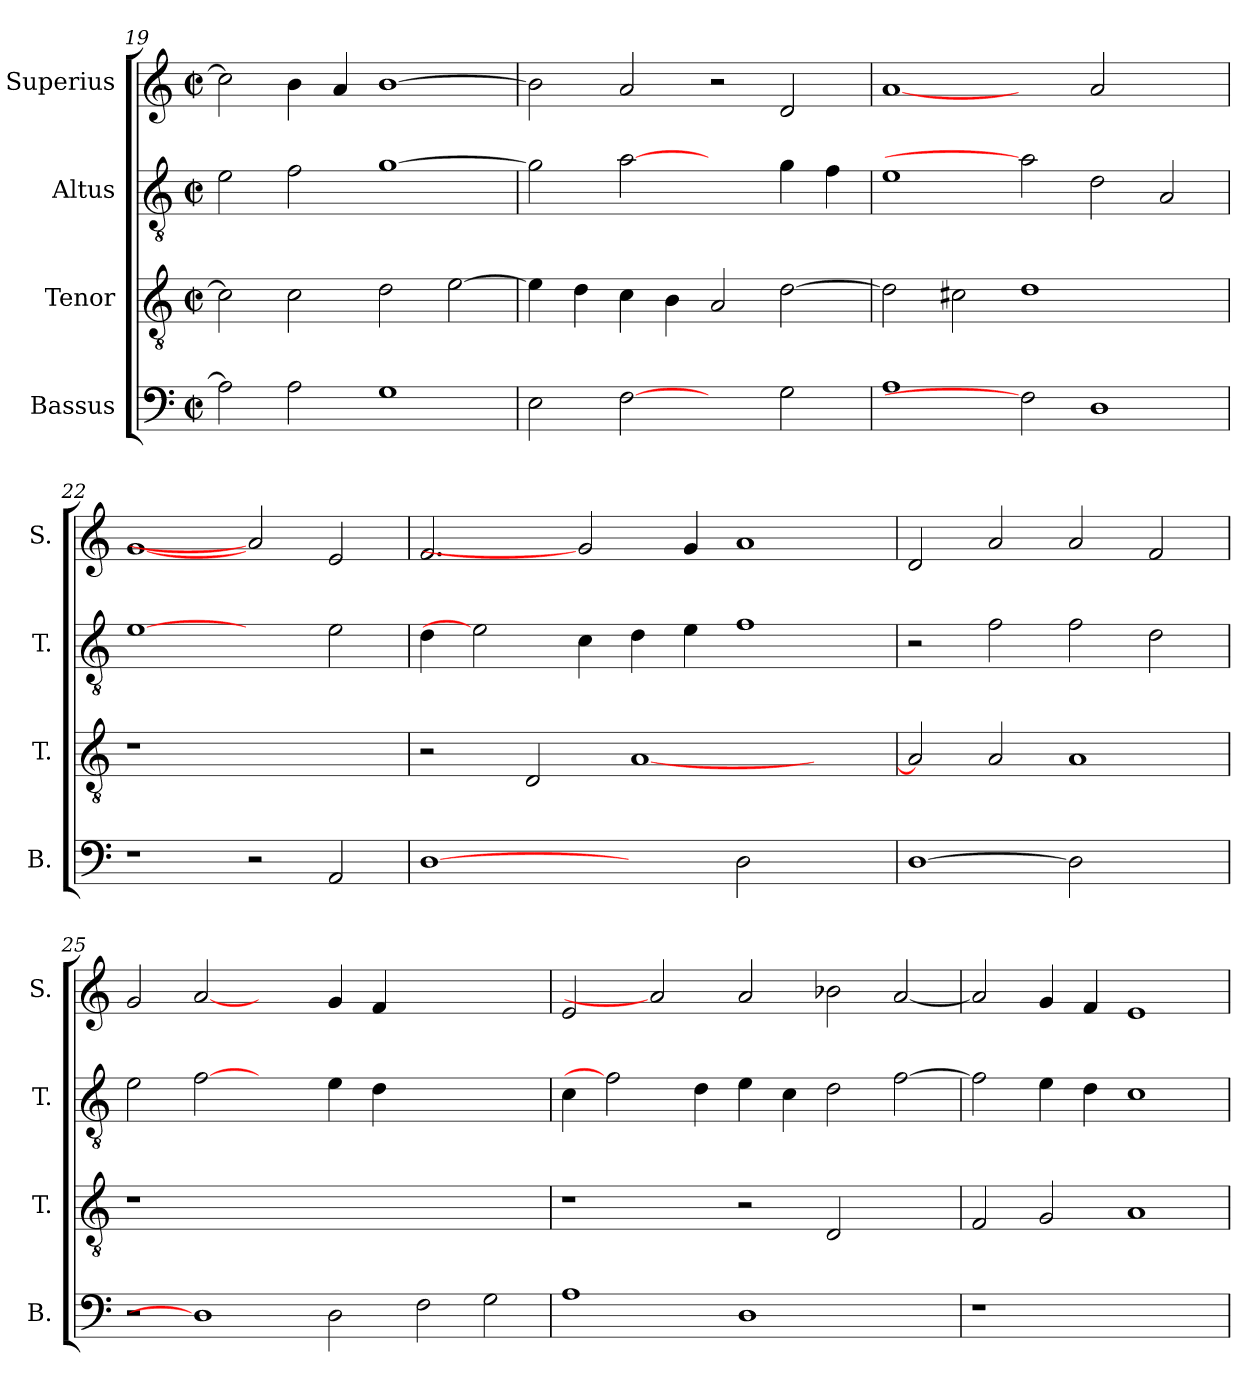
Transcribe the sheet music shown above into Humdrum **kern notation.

**kern	**kern	**kern	**kern
*part4	*part3	*part2	*part1
*staff4	*staff3	*staff2	*staff1
*I"Bassus	*I"Tenor	*I"Altus	*I"Superius
*I'B.	*I'T.	*I'T.	*I'S.
*clefF4	*clefGv2	*clefGv2	*clefG2
*	*ITrd7c12	*ITrd7c12	*
*k[]	*k[]	*k[]	*k[]
*C:	*C:	*C:	*C:
*M2/2	*M2/2	*M2/2	*M2/2
*met(c|)	*met(c|)	*met(c|)	*met(c|)
=19	=19	=19	=19
2Ai\]	2Ci\]	2Ei\	2cci\]
2Ai\	2Ci\	2Fi\	4bi\
.	.	.	4ai/
1Gi	2Di\	[>1Gi	[>1bi
.	[>2Ei\	.	.
=20	=20	=20	=20
2Ei\	4Ei\]	2Gi\]	2bi\]
.	4Di\	.	.
[2Fi	4Ci\	[2Ai	2ai/
.	4BBi\	.	.
2ryy	2AAi/	2ryy	2r
2Gi\	[>2Di\	4Gi\	2di/
.	.	4Fi\	.
!!LO:LB:g=z
=21	=21	=21	=21
1Ai	2Di\]	1Ei	[1ai
.	2C#Xi\	.	.
2Fi]	1Di	2Ai]	2ryy
1Di	.	2Di\	2ai/
.	2ryy	2AAi/	2ryy
=22	=22	=22	=22
!	!LO:N:vis=1	!	!
1r	1r	[1Ei	[1gi
2r	1ryy	2ryy	2ai]
2AAi/	.	2Ei\	2ei/
=23	=23	=23	=23
[1Di	2r	4Di\	2.fi/
.	.	2Ei]	.
.	2DDi/	.	.
.	.	4Ci\	2gi]
2ryy	[<1AAi	4Di\	.
.	.	4Ei\	4gi/
2Di\	.	1Fi	1ai
2ryy	2ryy	.	.
=24	=24	=24	=24
[1Di	2AAi/]	2r	2di/
.	2AAi/	2Fi\	2ai/
2Di]	1AAi	2Fi\	2ai/
2ryy	.	2Di\	2fi/
=25	=25	=25	=25
!	!LO:N:vis=1	!	!
2r	1r	2Ei\	2gi/
1Di]	.	[2Fi	[2ai
.	0ryy	2ryy	2ryy
2Di\	.	4Ei\	4gi/
.	.	4Di\	4fi/
2Fi\	.	1ryy	1ryy
2Gi\	.	.	.
!!LO:LB:g=z
=26	=26	=26	=26
1Ai	1r	4Ci\	2ei/
.	.	2Fi]	.
.	.	.	2ai]
.	.	4Di\	.
1Di	2r	4Ei\	2ai/
.	.	4Ci\	.
.	2DDi/	2Di\	2b-Xi\
2ryy	2ryy	[>2Fi\	[<2ai/
=27	=27	=27	=27
!LO:N:vis=1	!	!	!
1r	2FFi/	2Fi\]	2ai/]
.	2GGi/	4Ei\	4gi/
.	.	4Di\	4fi/
1ryy	1AAi	1Ci	1ei
=	=	=	=
*-	*-	*-	*-
